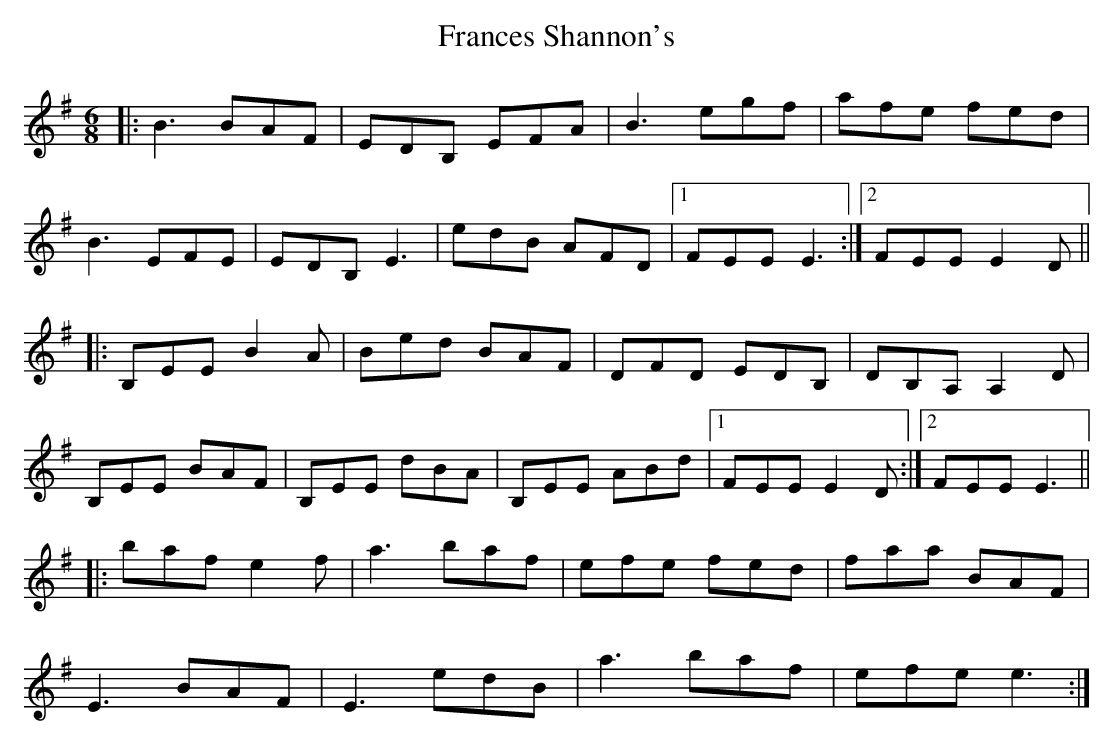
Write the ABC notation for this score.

X:1
T: Frances Shannon's
M: 6/8
L: 1/8
K: Emin
|:B3 BAF|EDB, EFA|B3 egf|afe fed|
B3 EFE|EDB, E3|edB AFD|1 FEE E3:|2 FEE E2D||
|:B,EE B2A|Bed BAF|DFD EDB,|DB,A, A,2D|
B,EE BAF|B,EE dBA|B,EE ABd|1 FEE E2D:|2 FEE E3||
|:baf e2f|a3 baf|efe fed|faa BAF|
E3 BAF|E3 edB|a3 baf|efe e3:|
